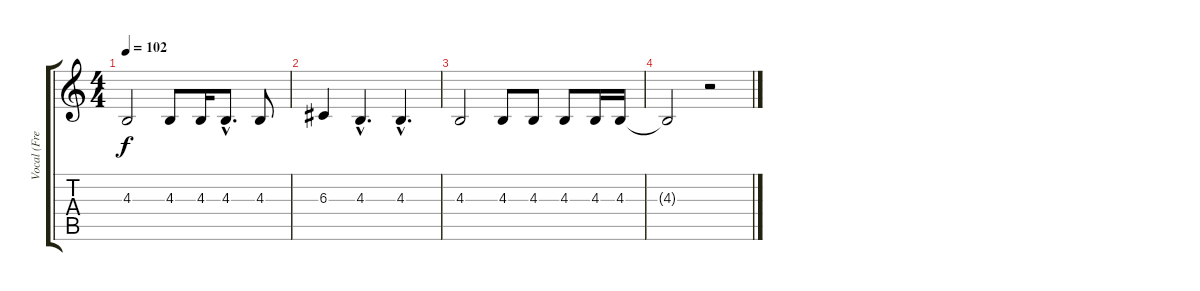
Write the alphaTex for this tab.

\track ("Vocal (Fred)" "Vocal (Fre") {instrument synthvoice}
\staff {score tabs}
\tuning (E4 B3 G3 D3 A2 E2) {hide}
\ts (4 4)
\tempo 102
\clef g2
\ks c
4.3.2{dy f} 4.3.8 4.3.16 4.3{hac}.8{d} 4.3.8 |
6.3.4 4.3{hac}.4{d} 4.3{hac}.4{d} |
4.3.2 4.3.8 4.3.8 4.3.8 4.3.16 4.3.16 |
4.3{t}.2 r.2
